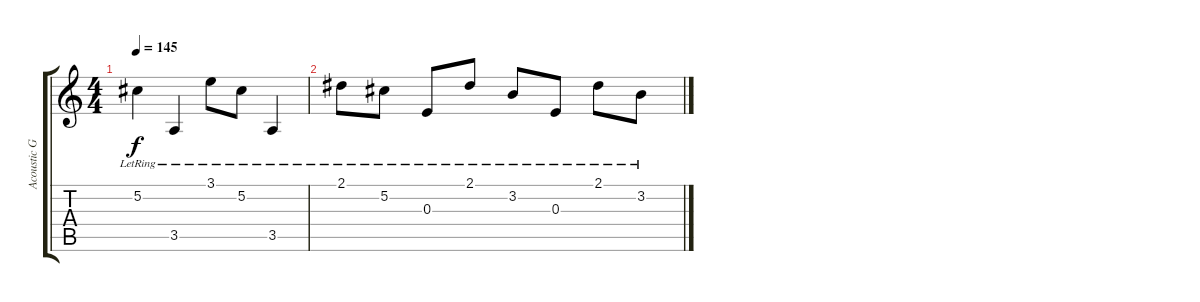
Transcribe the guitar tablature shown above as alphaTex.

\track ("Acoustic Guitar" "Acoustic G") {instrument acousticguitarsteel}
\staff {score tabs}
\tuning (Db4 Ab3 E3 B2 Gb2 Db2) {hide}
\ts (4 4)
\tempo 145
\clef g2
\ks c
5.2{lr}.4{dy f volume 0} 3.5{lr}.4 3.1{lr}.8 5.2{lr}.8 3.5{lr}.4 |
2.1{lr}.8 5.2{lr}.8 0.3{lr}.8 2.1{lr}.8 3.2{lr}.8 0.3{lr}.8 2.1{lr}.8 3.2{lr}.8
